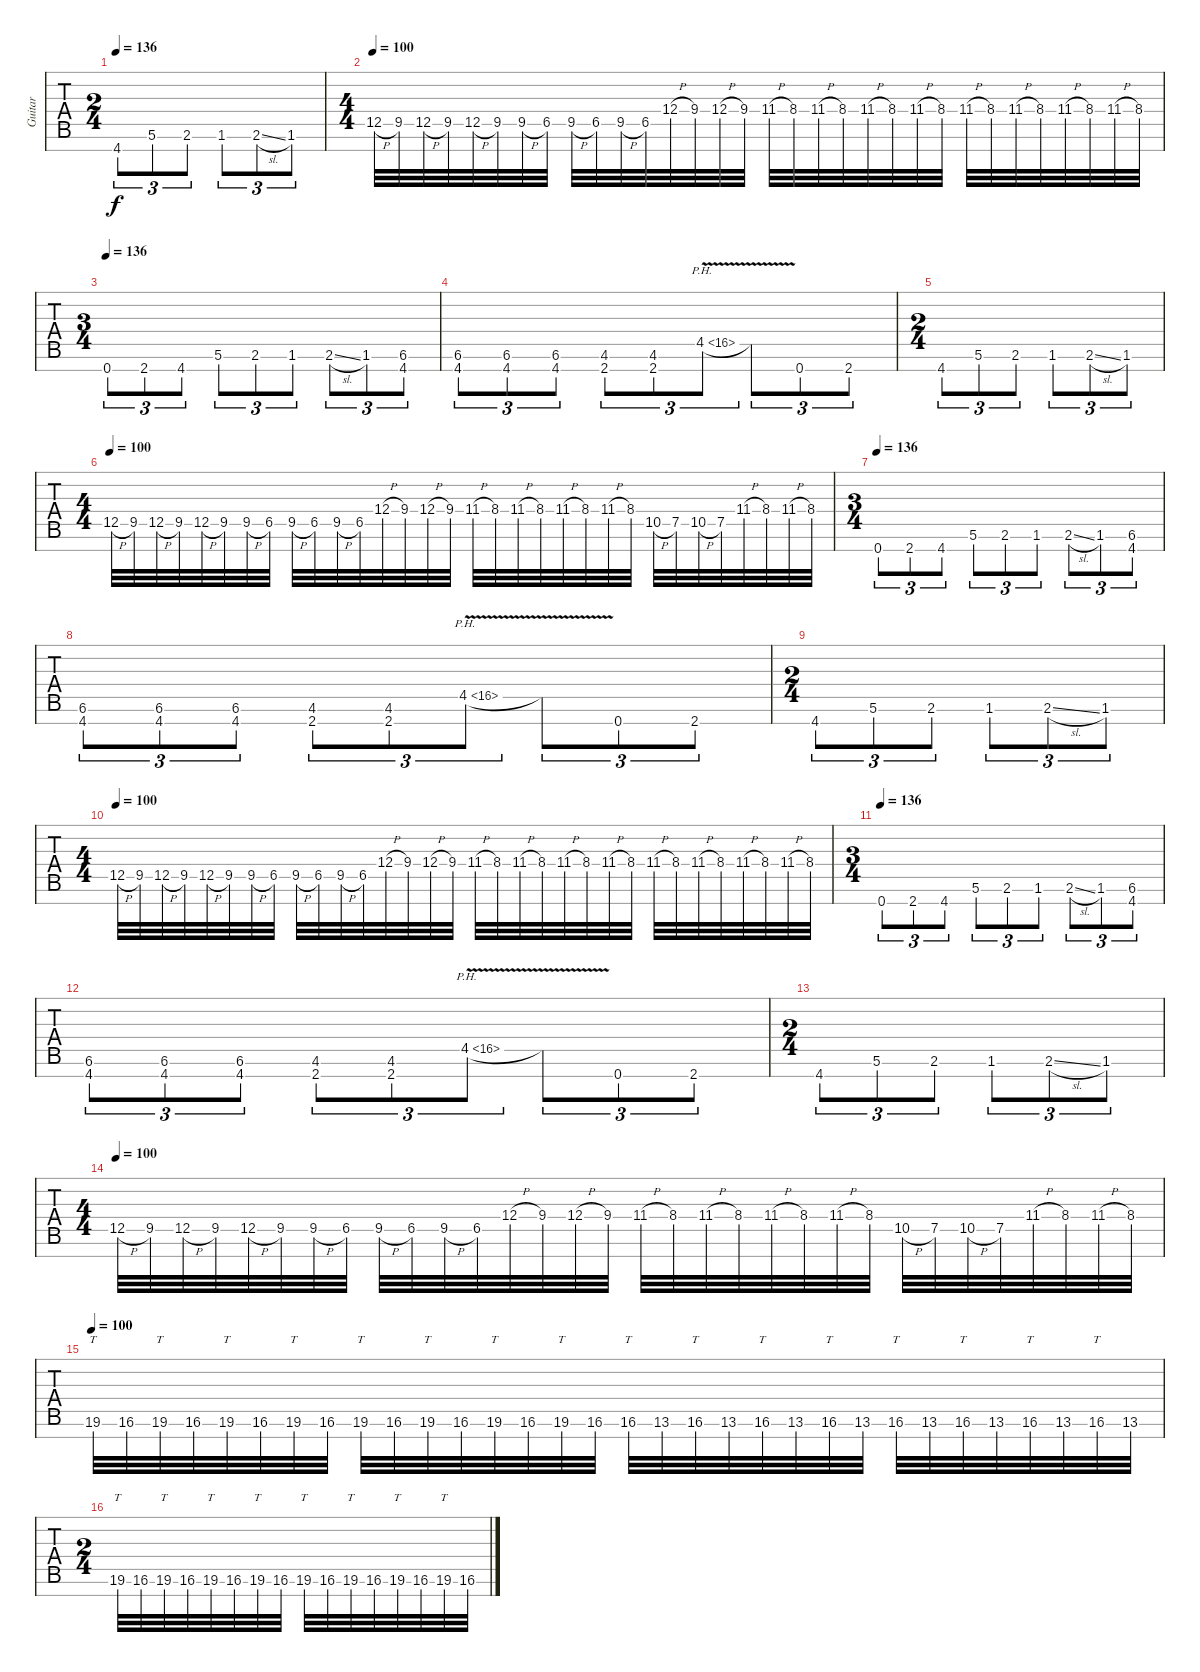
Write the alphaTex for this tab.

\track ("Guitar" "Guitar") {instrument overdrivenguitar}
\staff {tabs}
\tuning (Eb4 Bb3 Gb3 Db3 Ab2 Eb2 Bb1) {hide}
\ts (2 4)
\tempo 136
\clef f4
\ks c
4.7.8{tu (3 2) dy f} 5.6.8{tu (3 2)} 2.6.8{tu (3 2)} 1.6.8{tu (3 2)} 2.6{sl}.8{tu (3 2)} 1.6.8{tu (3 2)} |
\ts (4 4)
\tempo 100
12.5{h}.32 9.5.32 12.5{h}.32 9.5.32 12.5{h}.32 9.5.32 9.5{h}.32 6.5.32 9.5{h}.32 6.5.32 9.5{h}.32 6.5.32 12.4{h}.32 9.4.32 12.4{h}.32 9.4.32 11.4{h}.32 8.4.32 11.4{h}.32 8.4.32 11.4{h}.32 8.4.32 11.4{h}.32 8.4.32 11.4{h}.32 8.4.32 11.4{h}.32 8.4.32 11.4{h}.32 8.4.32 11.4{h}.32 8.4.32 |
\ts (3 4)
\tempo 136
0.7.8{tu (3 2)} 2.7.8{tu (3 2)} 4.7.8{tu (3 2)} 5.6.8{tu (3 2)} 2.6.8{tu (3 2)} 1.6.8{tu (3 2)} 2.6{sl}.8{tu (3 2)} 1.6.8{tu (3 2)} (6.6 4.7).8{tu (3 2)} |
(6.6 4.7).8{tu (3 2)} (6.6 4.7).8{tu (3 2)} (6.6 4.7).8{tu (3 2)} (4.6 2.7).8{tu (3 2)} (4.6 2.7).8{tu (3 2)} 4.5{ph 12 v}.8{tu (3 2)} 4.5{t}.8{tu (3 2)} 0.7.8{tu (3 2)} 2.7.8{tu (3 2)} |
\ts (2 4)
4.7.8{tu (3 2)} 5.6.8{tu (3 2)} 2.6.8{tu (3 2)} 1.6.8{tu (3 2)} 2.6{sl}.8{tu (3 2)} 1.6.8{tu (3 2)} |
\ts (4 4)
\tempo 100
12.5{h}.32 9.5.32 12.5{h}.32 9.5.32 12.5{h}.32 9.5.32 9.5{h}.32 6.5.32 9.5{h}.32 6.5.32 9.5{h}.32 6.5.32 12.4{h}.32 9.4.32 12.4{h}.32 9.4.32 11.4{h}.32 8.4.32 11.4{h}.32 8.4.32 11.4{h}.32 8.4.32 11.4{h}.32 8.4.32 10.5{h}.32 7.5.32 10.5{h}.32 7.5.32 11.4{h}.32 8.4.32 11.4{h}.32 8.4.32 |
\ts (3 4)
\tempo 136
0.7.8{tu (3 2)} 2.7.8{tu (3 2)} 4.7.8{tu (3 2)} 5.6.8{tu (3 2)} 2.6.8{tu (3 2)} 1.6.8{tu (3 2)} 2.6{sl}.8{tu (3 2)} 1.6.8{tu (3 2)} (6.6 4.7).8{tu (3 2)} |
(6.6 4.7).8{tu (3 2)} (6.6 4.7).8{tu (3 2)} (6.6 4.7).8{tu (3 2)} (4.6 2.7).8{tu (3 2)} (4.6 2.7).8{tu (3 2)} 4.5{ph 12 v}.8{tu (3 2)} 4.5{t}.8{tu (3 2)} 0.7.8{tu (3 2)} 2.7.8{tu (3 2)} |
\ts (2 4)
4.7.8{tu (3 2)} 5.6.8{tu (3 2)} 2.6.8{tu (3 2)} 1.6.8{tu (3 2)} 2.6{sl}.8{tu (3 2)} 1.6.8{tu (3 2)} |
\ts (4 4)
\tempo 100
12.5{h}.32 9.5.32 12.5{h}.32 9.5.32 12.5{h}.32 9.5.32 9.5{h}.32 6.5.32 9.5{h}.32 6.5.32 9.5{h}.32 6.5.32 12.4{h}.32 9.4.32 12.4{h}.32 9.4.32 11.4{h}.32 8.4.32 11.4{h}.32 8.4.32 11.4{h}.32 8.4.32 11.4{h}.32 8.4.32 11.4{h}.32 8.4.32 11.4{h}.32 8.4.32 11.4{h}.32 8.4.32 11.4{h}.32 8.4.32 |
\ts (3 4)
\tempo 136
0.7.8{tu (3 2)} 2.7.8{tu (3 2)} 4.7.8{tu (3 2)} 5.6.8{tu (3 2)} 2.6.8{tu (3 2)} 1.6.8{tu (3 2)} 2.6{sl}.8{tu (3 2)} 1.6.8{tu (3 2)} (6.6 4.7).8{tu (3 2)} |
(6.6 4.7).8{tu (3 2)} (6.6 4.7).8{tu (3 2)} (6.6 4.7).8{tu (3 2)} (4.6 2.7).8{tu (3 2)} (4.6 2.7).8{tu (3 2)} 4.5{ph 12 v}.8{tu (3 2)} 4.5{t}.8{tu (3 2)} 0.7.8{tu (3 2)} 2.7.8{tu (3 2)} |
\ts (2 4)
4.7.8{tu (3 2)} 5.6.8{tu (3 2)} 2.6.8{tu (3 2)} 1.6.8{tu (3 2)} 2.6{sl}.8{tu (3 2)} 1.6.8{tu (3 2)} |
\ts (4 4)
\tempo 100
12.5{h}.32 9.5.32 12.5{h}.32 9.5.32 12.5{h}.32 9.5.32 9.5{h}.32 6.5.32 9.5{h}.32 6.5.32 9.5{h}.32 6.5.32 12.4{h}.32 9.4.32 12.4{h}.32 9.4.32 11.4{h}.32 8.4.32 11.4{h}.32 8.4.32 11.4{h}.32 8.4.32 11.4{h}.32 8.4.32 10.5{h}.32 7.5.32 10.5{h}.32 7.5.32 11.4{h}.32 8.4.32 11.4{h}.32 8.4.32 |
\tempo 100
19.6.32{tt} 16.6.32 19.6.32{tt} 16.6.32 19.6.32{tt} 16.6.32 19.6.32{tt} 16.6.32 19.6.32{tt} 16.6.32 19.6.32{tt} 16.6.32 19.6.32{tt} 16.6.32 19.6.32{tt} 16.6.32 16.6.32{tt} 13.6.32 16.6.32{tt} 13.6.32 16.6.32{tt} 13.6.32 16.6.32{tt} 13.6.32 16.6.32{tt} 13.6.32 16.6.32{tt} 13.6.32 16.6.32{tt} 13.6.32 16.6.32{tt} 13.6.32 |
\ts (2 4)
19.6.32{tt} 16.6.32 19.6.32{tt} 16.6.32 19.6.32{tt} 16.6.32 19.6.32{tt} 16.6.32 19.6.32{tt} 16.6.32 19.6.32{tt} 16.6.32 19.6.32{tt} 16.6.32 19.6.32{tt} 16.6.32
